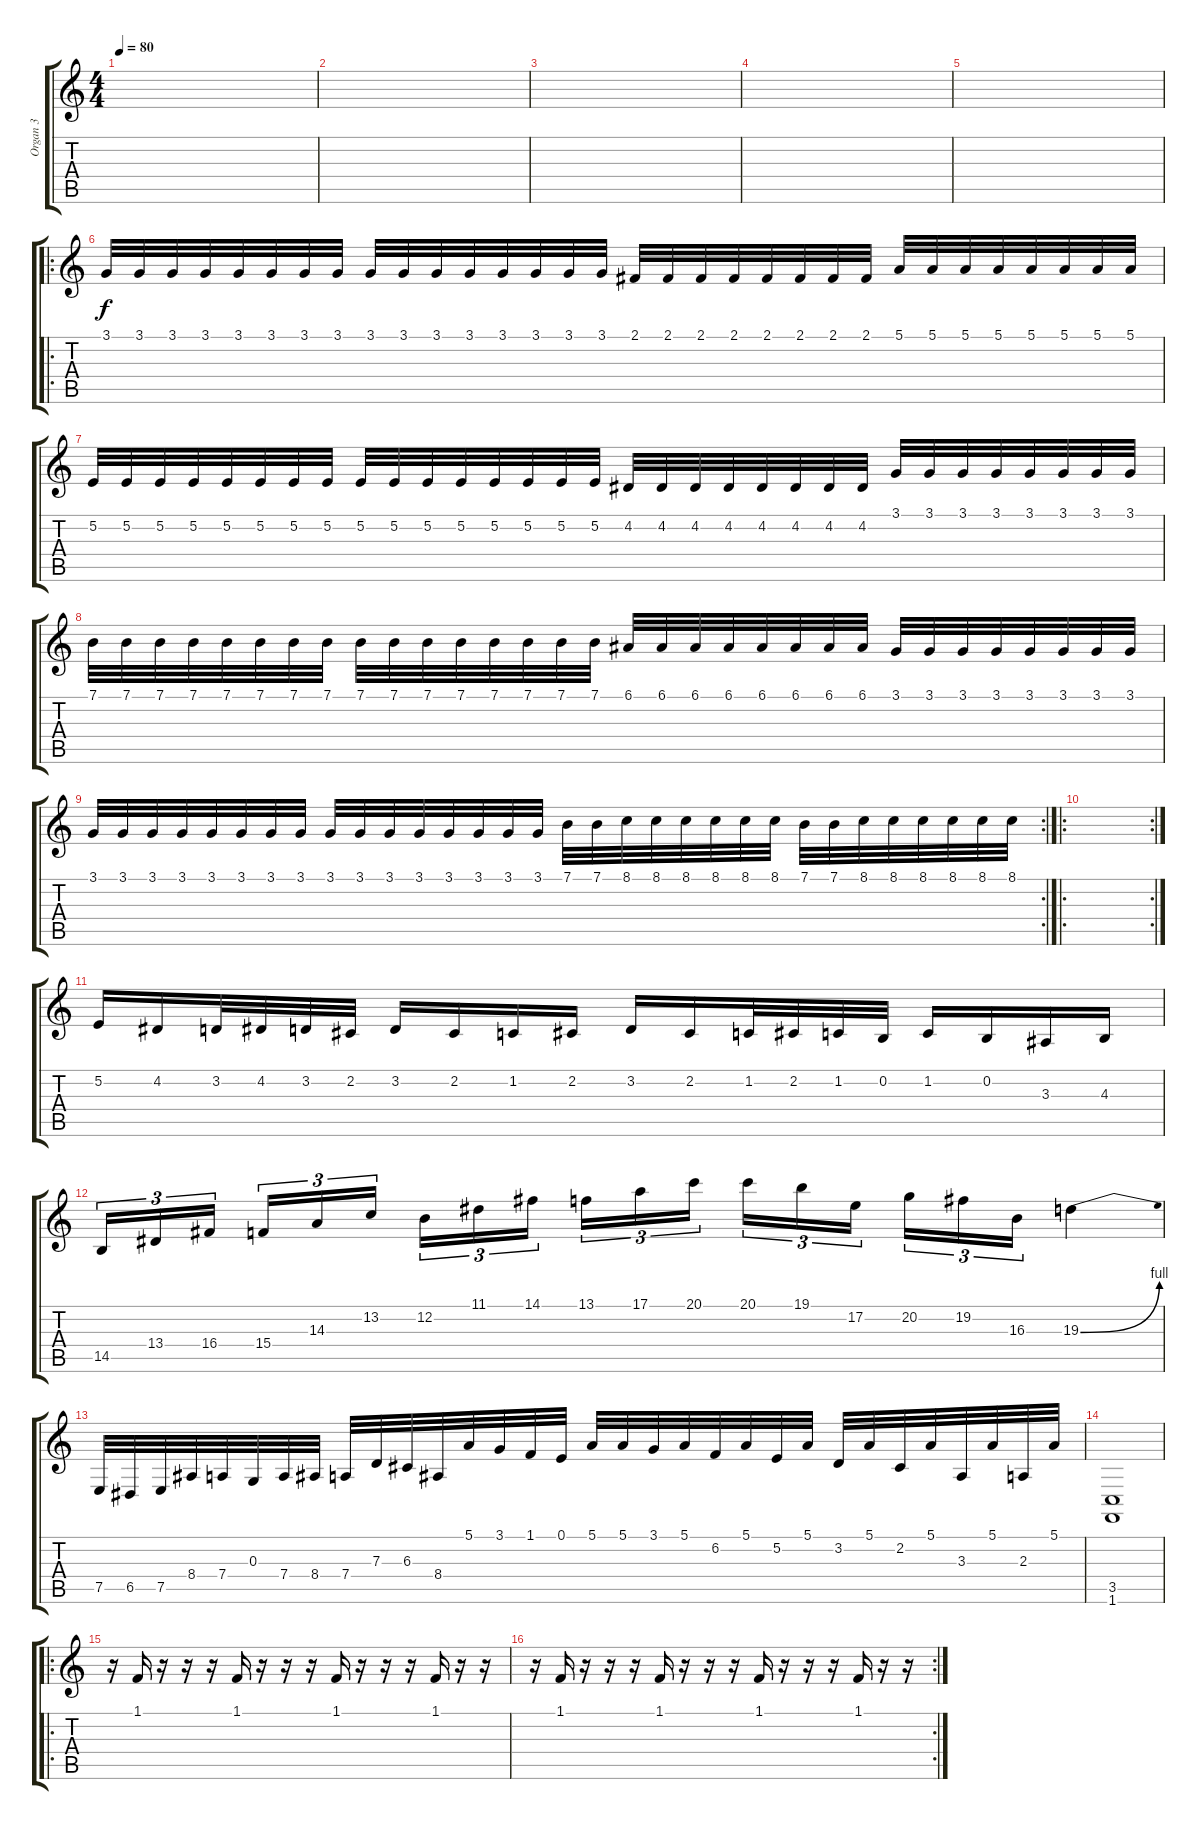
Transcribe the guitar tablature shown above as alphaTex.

\track ("Organ 3" "Organ 3") {instrument rockorgan}
\staff {score tabs}
\tuning (E4 B3 G3 D3 A2 E2) {hide}
\ts (4 4)
\tempo 80
\clef g2
\ks c
|
|
|
|
|
\ro
3.1.32 3.1.32 3.1.32 3.1.32 3.1.32 3.1.32 3.1.32 3.1.32 3.1.32 3.1.32 3.1.32 3.1.32 3.1.32 3.1.32 3.1.32 3.1.32 2.1.32 2.1.32 2.1.32 2.1.32 2.1.32 2.1.32 2.1.32 2.1.32 5.1.32 5.1.32 5.1.32 5.1.32 5.1.32 5.1.32 5.1.32 5.1.32 |
5.2.32 5.2.32 5.2.32 5.2.32 5.2.32 5.2.32 5.2.32 5.2.32 5.2.32 5.2.32 5.2.32 5.2.32 5.2.32 5.2.32 5.2.32 5.2.32 4.2.32 4.2.32 4.2.32 4.2.32 4.2.32 4.2.32 4.2.32 4.2.32 3.1.32 3.1.32 3.1.32 3.1.32 3.1.32 3.1.32 3.1.32 3.1.32 |
7.1.32 7.1.32 7.1.32 7.1.32 7.1.32 7.1.32 7.1.32 7.1.32 7.1.32 7.1.32 7.1.32 7.1.32 7.1.32 7.1.32 7.1.32 7.1.32 6.1.32 6.1.32 6.1.32 6.1.32 6.1.32 6.1.32 6.1.32 6.1.32 3.1.32 3.1.32 3.1.32 3.1.32 3.1.32 3.1.32 3.1.32 3.1.32 |
\rc 2
3.1.32 3.1.32 3.1.32 3.1.32 3.1.32 3.1.32 3.1.32 3.1.32 3.1.32 3.1.32 3.1.32 3.1.32 3.1.32 3.1.32 3.1.32 3.1.32 7.1.32 7.1.32 8.1.32 8.1.32 8.1.32 8.1.32 8.1.32 8.1.32 7.1.32 7.1.32 8.1.32 8.1.32 8.1.32 8.1.32 8.1.32 8.1.32 |
\ro
\rc 2
|
5.2.16 4.2.16 3.2.32 4.2.32 3.2.32 2.2.32 3.2.16 2.2.16 1.2.16 2.2.16 3.2.16 2.2.16 1.2.32 2.2.32 1.2.32 0.2.32 1.2.16 0.2.16 3.3.16 4.3.16 |
14.5.16{tu (3 2)} 13.4.16{tu (3 2)} 16.4.16{tu (3 2)} 15.4.16{tu (3 2)} 14.3.16{tu (3 2)} 13.2.16{tu (3 2)} 12.2.16{tu (3 2)} 11.1.16{tu (3 2)} 14.1.16{tu (3 2)} 13.1.16{tu (3 2)} 17.1.16{tu (3 2)} 20.1.16{tu (3 2)} 20.1.16{tu (3 2)} 19.1.16{tu (3 2)} 17.2.16{tu (3 2)} 20.2.16{tu (3 2)} 19.2.16{tu (3 2)} 16.3.16{tu (3 2)} 19.3{be (bend 0 0 60 4)}.4 |
7.5.32 6.5.32 7.5.32 8.4.32 7.4.32 0.3.32 7.4.32 8.4.32 7.4.32 7.3.32 6.3.32 8.4.32 5.1.32 3.1.32 1.1.32 0.1.32 5.1.32 5.1.32 3.1.32 5.1.32 6.2.32 5.1.32 5.2.32 5.1.32 3.2.32 5.1.32 2.2.32 5.1.32 3.3.32 5.1.32 2.3.32 5.1.32 |
(3.5 1.6).1 |
\ro
r.16 1.1.16 r.16 r.16 r.16 1.1.16 r.16 r.16 r.16 1.1.16 r.16 r.16 r.16 1.1.16 r.16 r.16 |
\rc 2
r.16 1.1.16 r.16 r.16 r.16 1.1.16 r.16 r.16 r.16 1.1.16 r.16 r.16 r.16 1.1.16 r.16 r.16
